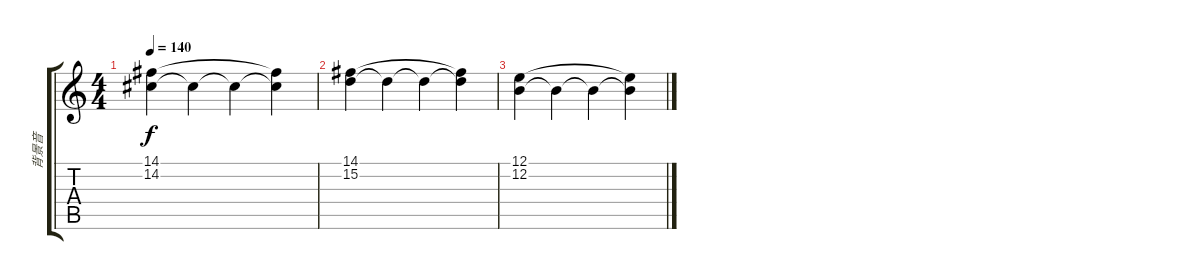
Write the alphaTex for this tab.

\track ("背景音" "背景音") {instrument stringensemble2}
\staff {score tabs}
\tuning (E4 B3 G3 D3 A2 E2) {hide}
\ts (4 4)
\tempo 140
\clef g2
\ks c
(14.1 14.2).4{dy f volume 8} 14.2{t}.4 14.2{t}.4 (14.1{t} 14.2{t}).4 |
(14.1 15.2).4{volume 6} 15.2{t}.4 15.2{t}.4 (14.1{t} 15.2{t}).4 |
(12.1 12.2).4{volume 4} 12.2{t}.4 12.2{t}.4 (12.1{t} 12.2{t}).4
